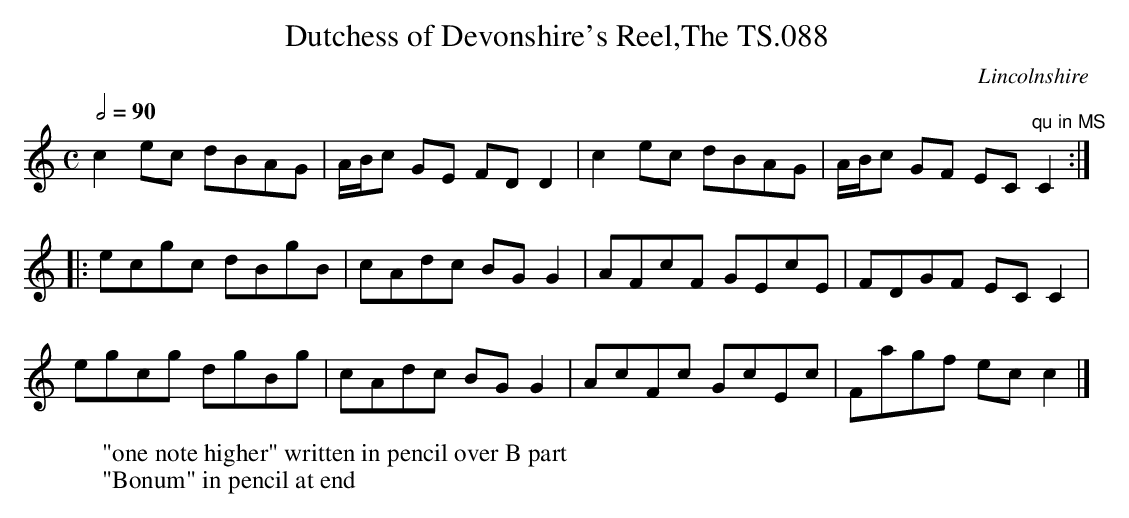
X:1
T:Dutchess of Devonshire's Reel,The TS.088
L:1/8
M:C
O:Lincolnshire
Q:1/2=90
W: "one note higher" written in pencil over B part
W: "Bonum" in pencil at end
K:C
c2ec dBAG|A/B/c GE FDD2|c2ec dBAG|A/B/c GF EC"qu in MS"C2:|!
|:ecgc dBgB|cAdc BGG2|AFcF GEcE|FDGF EC C2|!
egcg dgBg|cAdc BGG2|AcFc GcEc|Fagf ecc2|]
